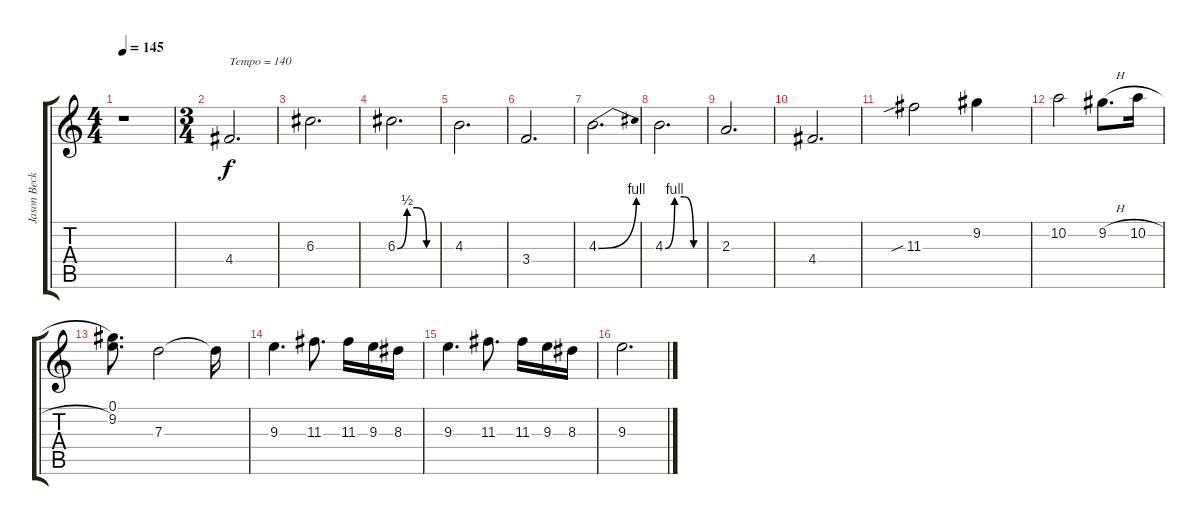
\track ("Jason Becker" "Jason Beck") {solo instrument distortionguitar}
\staff {score tabs}
\tuning (E4 B3 G3 D3 A2 E2) {hide}
\ts (4 4)
\tempo 145
\clef g2
\ks c
r.1{dy f instrument distortionguitar} |
\ts (3 4)
4.4.2{d txt "Tempo = 140"} |
6.3.2{d} |
6.3{be (custom 0 0 15 2 30 2 45 0 60 0)}.2{d} |
4.3.2{d} |
3.4.2{d} |
4.3{be (bend 0 0 60 4)}.2{d} |
4.3{be (custom 0 0 15 4 30 4 45 0 60 0)}.2{d} |
2.3.2{d} |
4.4.2{d} |
11.3{sib}.2 9.2.4 |
10.2.2 9.2{h}.8{d} 10.2{h}.16 |
(0.1 9.2).8{d} 7.3.2 7.3{t}.16 |
9.3.4{d} 11.3.8{d} 11.3.16 9.3.16 8.3.16 |
9.3.4{d} 11.3.8{d} 11.3.16 9.3.16 8.3.16 |
9.3.2{d}
